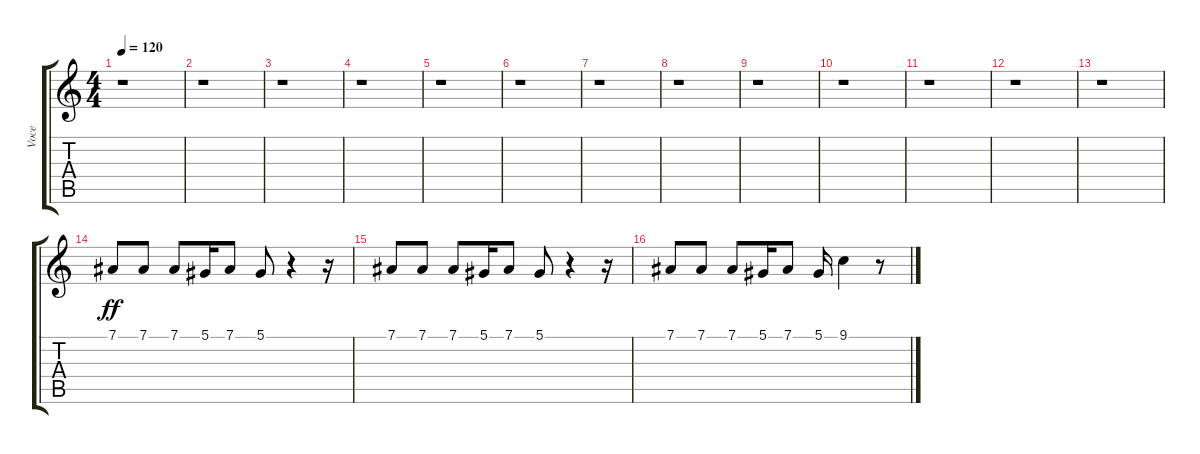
\track ("Voce" "Voce") {instrument panflute}
\staff {score tabs}
\tuning (Eb4 Bb3 Gb3 Db3 Ab2 Eb2) {hide}
\ts (4 4)
\tempo 120
\clef g2
\ks c
r.1{dy ff instrument panflute} |
r.1 |
r.1 |
r.1 |
r.1 |
r.1 |
r.1 |
r.1 |
r.1 |
r.1 |
r.1 |
r.1 |
r.1 |
7.1.8 7.1.8 7.1.8 5.1.16 7.1.8 5.1.8 r.4 r.16 |
7.1.8 7.1.8 7.1.8 5.1.16 7.1.8 5.1.8 r.4 r.16 |
7.1.8 7.1.8 7.1.8 5.1.16 7.1.8 5.1.16 9.1.4 r.8
